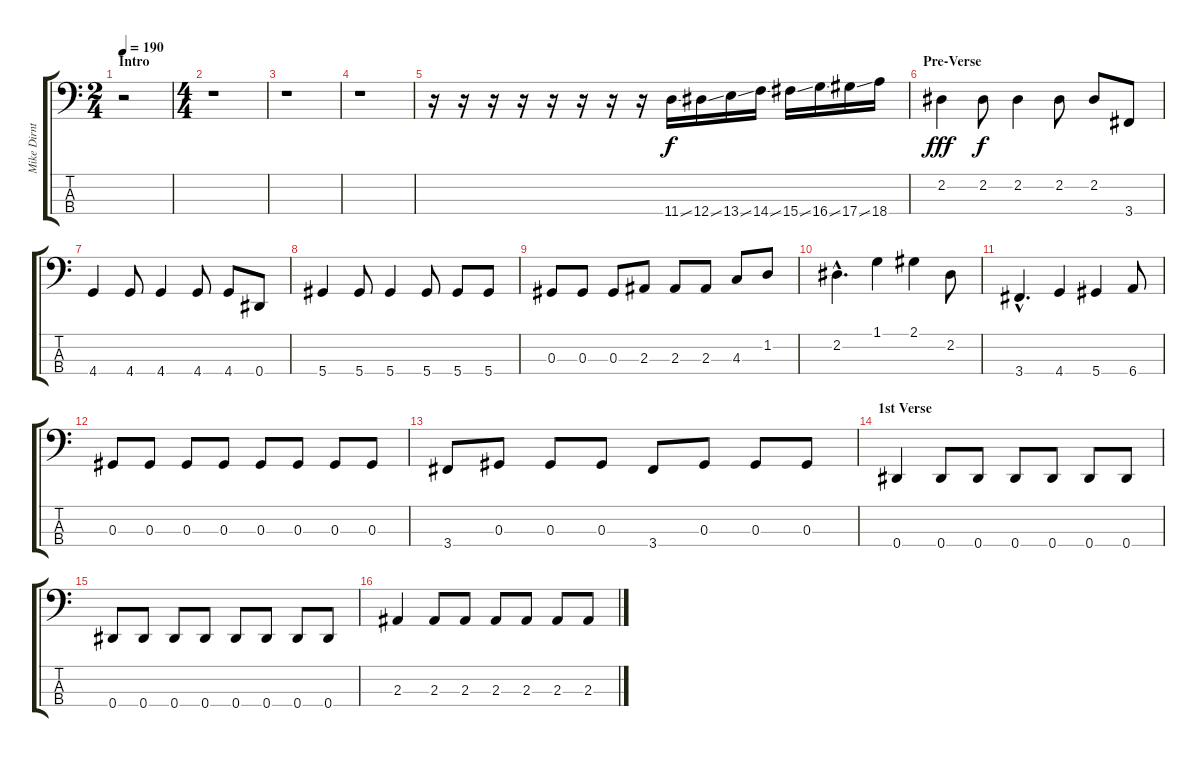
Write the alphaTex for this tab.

\track ("Mike Dirnt (Bass Double)" "Mike Dirnt") {instrument electricbasspick}
\staff {score tabs}
\tuning (Gb2 Db2 Ab1 Eb1) {hide}
\ts (2 4)
\section ("" "Intro")
\tempo 190
\clef f4
\ks c
r.2{dy f instrument electricbasspick} |
\ts (4 4)
r.1 |
r.1 |
r.1 |
r.16 r.16{volume 11} r.16 r.16 r.16 r.16 r.16 r.16 11.4{ss}.16{volume 16} 12.4{ss}.16 13.4{ss}.16 14.4{ss}.16 15.4{ss}.16 16.4{ss}.16 17.4{ss}.16 18.4.16 |
\section ("" "Pre-Verse")
2.2.4{dy fff} 2.2.8{dy f} 2.2.4 2.2.8 2.2.8 3.4.8 |
4.4.4 4.4.8 4.4.4 4.4.8 4.4.8 0.4.8 |
5.4.4 5.4.8 5.4.4 5.4.8 5.4.8 5.4.8 |
0.3.8 0.3.8 0.3.8 2.3.8 2.3.8 2.3.8 4.3.8 1.2.8 |
2.2{hac}.4{d} 1.1.4 2.1.4 2.2.8 |
3.4{hac}.4{d} 4.4.4 5.4.4 6.4.8 |
0.3.8 0.3.8 0.3.8 0.3.8 0.3.8 0.3.8 0.3.8 0.3.8 |
3.4.8 0.3.8 0.3.8 0.3.8 3.4.8 0.3.8 0.3.8 0.3.8 |
\section ("" "1st Verse")
0.4.4 0.4.8 0.4.8 0.4.8 0.4.8 0.4.8 0.4.8 |
0.4.8 0.4.8 0.4.8 0.4.8 0.4.8 0.4.8 0.4.8 0.4.8 |
2.3.4 2.3.8 2.3.8 2.3.8 2.3.8 2.3.8 2.3.8
